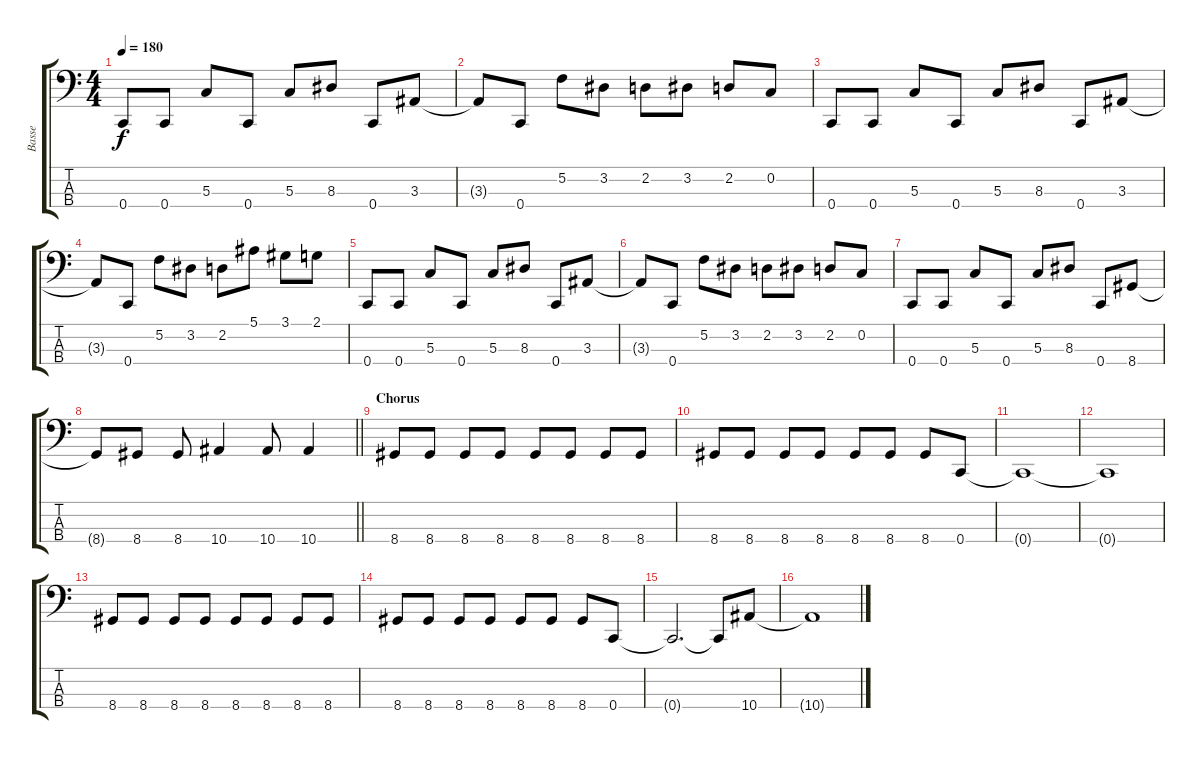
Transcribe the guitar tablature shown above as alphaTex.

\track ("Basse" "Basse") {instrument electricbasspick}
\staff {score tabs}
\tuning (F2 C2 G1 C1) {hide}
\ts (4 4)
\tempo 180
\clef f4
\ks c
0.4.8{dy f} 0.4.8 5.3.8 0.4.8 5.3.8 8.3.8 0.4.8 3.3.8 |
3.3{t}.8 0.4.8 5.2.8 3.2.8 2.2.8 3.2.8 2.2.8 0.2.8 |
0.4.8 0.4.8 5.3.8 0.4.8 5.3.8 8.3.8 0.4.8 3.3.8 |
3.3{t}.8 0.4.8 5.2.8 3.2.8 2.2.8 5.1.8 3.1.8 2.1.8 |
0.4.8 0.4.8 5.3.8 0.4.8 5.3.8 8.3.8 0.4.8 3.3.8 |
3.3{t}.8 0.4.8 5.2.8 3.2.8 2.2.8 3.2.8 2.2.8 0.2.8 |
0.4.8 0.4.8 5.3.8 0.4.8 5.3.8 8.3.8 0.4.8 8.4.8 |
\barLineRight lightlight
8.4{t}.8 8.4.8 8.4.8 10.4.4 10.4.8 10.4.4 |
\section ("" "Chorus")
8.4.8 8.4.8 8.4.8 8.4.8 8.4.8 8.4.8 8.4.8 8.4.8 |
8.4.8 8.4.8 8.4.8 8.4.8 8.4.8 8.4.8 8.4.8 0.4.8 |
0.4{t}.1 |
0.4{t}.1 |
8.4.8 8.4.8 8.4.8 8.4.8 8.4.8 8.4.8 8.4.8 8.4.8 |
8.4.8 8.4.8 8.4.8 8.4.8 8.4.8 8.4.8 8.4.8 0.4.8 |
0.4{t}.2{d} 0.4{t}.8 10.4.8 |
10.4{t}.1
